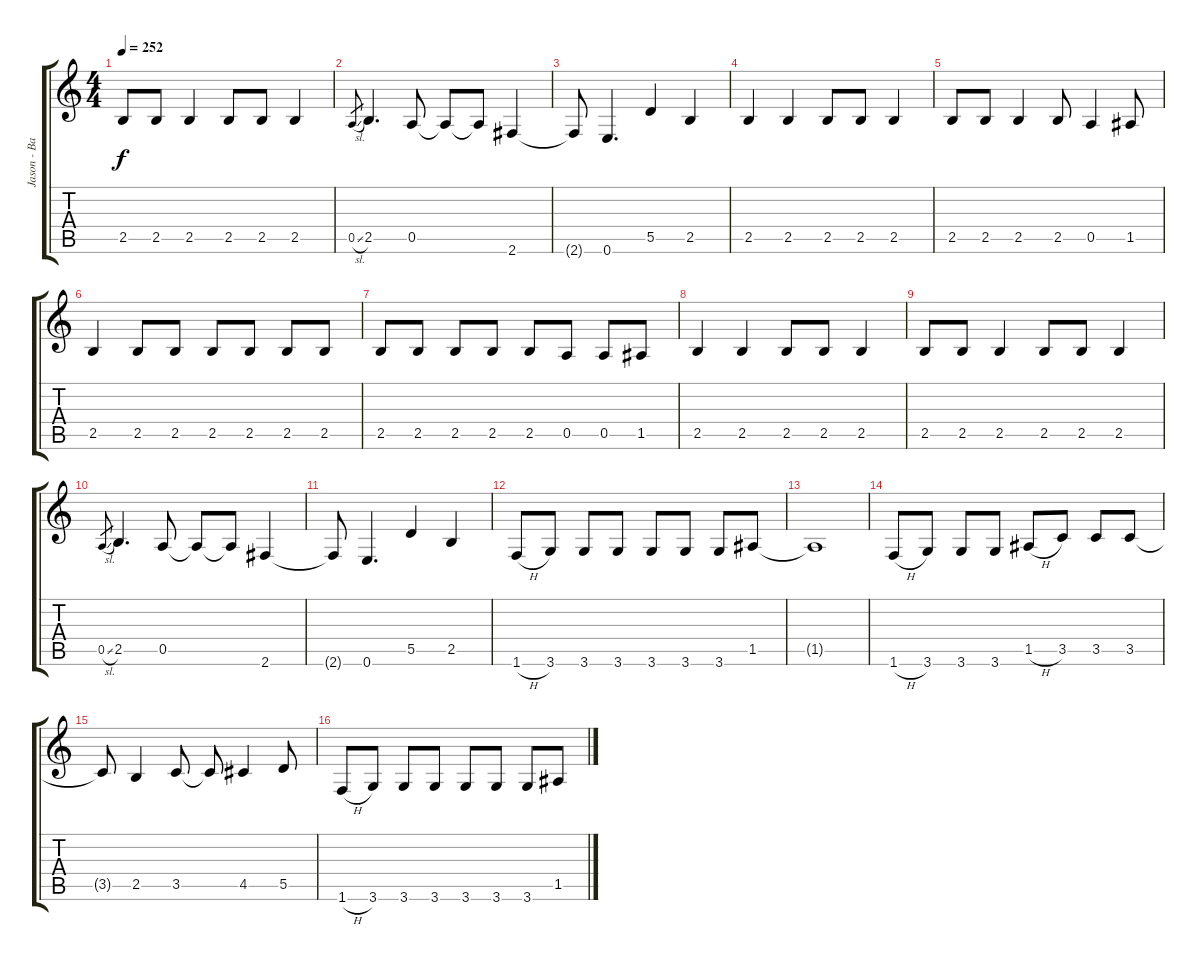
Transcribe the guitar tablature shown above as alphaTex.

\track ("Jason - Bass" "Jason - Ba") {instrument electricbasspick}
\staff {score tabs}
\tuning (E4 B3 G3 D3 A2 E2) {hide}
\ts (4 4)
\tempo 252
\clef g2
\ks c
2.5.8{dy f} 2.5.8 2.5.4 2.5.8 2.5.8 2.5.4 |
0.5{sl}.8{gr} 2.5.4{d} 0.5.8 0.5{t}.8 0.5{t}.8 2.6.4 |
2.6{t}.8 0.6.4{d} 5.5.4 2.5.4 |
2.5.4 2.5.4 2.5.8 2.5.8 2.5.4 |
2.5.8 2.5.8 2.5.4 2.5.8 0.5.4 1.5.8 |
2.5.4 2.5.8 2.5.8 2.5.8 2.5.8 2.5.8 2.5.8 |
2.5.8 2.5.8 2.5.8 2.5.8 2.5.8 0.5.8 0.5.8 1.5.8 |
2.5.4 2.5.4 2.5.8 2.5.8 2.5.4 |
2.5.8 2.5.8 2.5.4 2.5.8 2.5.8 2.5.4 |
0.5{sl}.8{gr} 2.5.4{d} 0.5.8 0.5{t}.8 0.5{t}.8 2.6.4 |
2.6{t}.8 0.6.4{d} 5.5.4 2.5.4 |
1.6{h}.8 3.6.8 3.6.8 3.6.8 3.6.8 3.6.8 3.6.8 1.5.8 |
1.5{t}.1 |
1.6{h}.8 3.6.8 3.6.8 3.6.8 1.5{h}.8 3.5.8 3.5.8 3.5.8 |
3.5{t}.8 2.5.4 3.5.8 3.5{t}.8 4.5.4 5.5.8 |
1.6{h}.8 3.6.8 3.6.8 3.6.8 3.6.8 3.6.8 3.6.8 1.5.8
